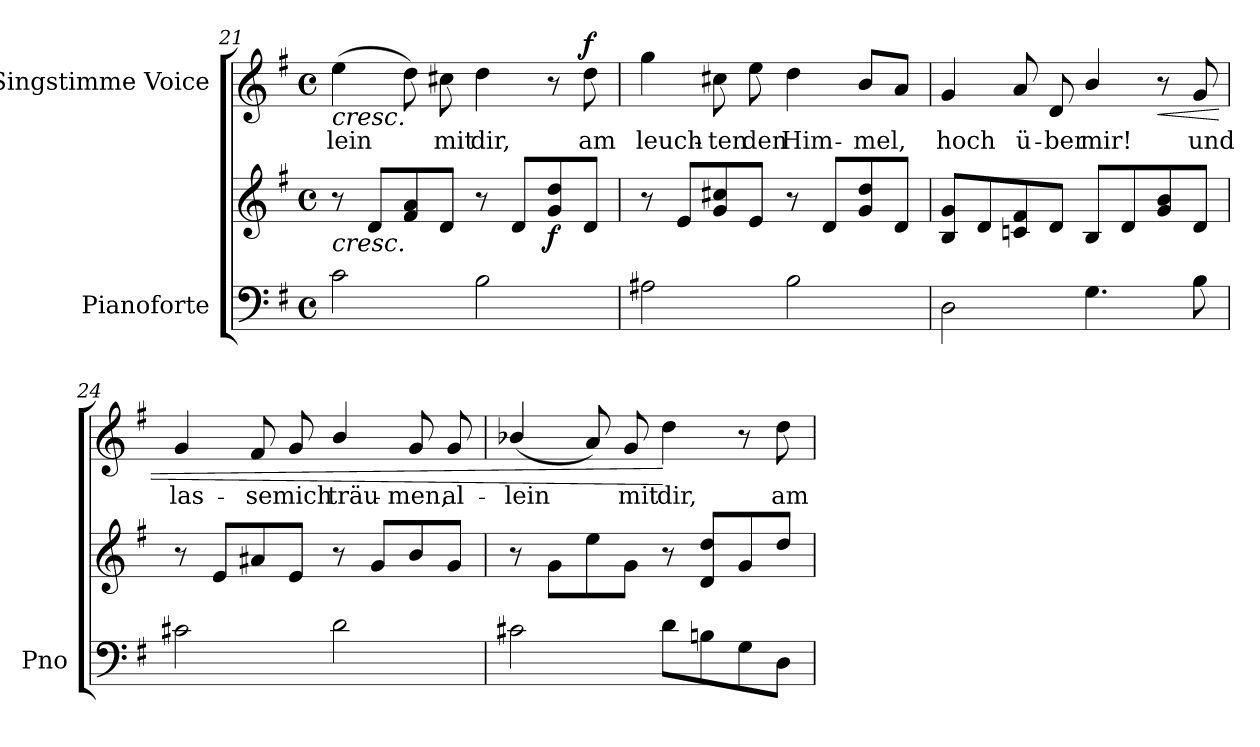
**kern	**kern	**dynam	**kern	**text	**dynam
*part2	*part2	*part2	*part1	*part1	*part1
*staff3	*staff2	*staff2/3	*staff1	*staff1	*staff1
*I"Pianoforte	*	*	*I"Singstimme Voice	*	*
*I'Pno	*	*	*	*	*
*clefF4	*clefG2	*	*clefG2	*	*
*k[f#]	*k[f#]	*	*k[f#]	*	*
*M4/4	*M4/4	*	*M4/4	*	*
*met(c)	*met(c)	*	*met(c)	*	*
=21	=21	=21	=21	=21	=21
!	!	!LO:HP:b	!	!	!LO:HP:b
2c\	8r	<	(4ee\	-lein	<
.	8d/L	.	.	.	.
.	8f#/ 8a/	.	8dd\)	.	.
.	8d/J	.	8cc#X\	mit	.
2B\	8r	.	4dd\	dir,	.
.	8d/L	.	.	.	.
!	!	!LO:DY:b	!	!	!
.	8g/ 8dd/	f	8r	.	.
!	!	!	!	!	!LO:DY:a
.	8d/J	.	8dd\	am	f
.	.	.	.	.	[
=22	=22	=22	=22	=22	=22
2A#X\	8r	.	4gg\	leuch-	.
.	8e/L	.	.	.	.
.	8g/ 8cc#X/	.	8cc#X\	-ten	.
.	8e/J	.	8ee\	den	.
2B\	8r	.	4dd\	Him-	.
.	8d/L	.	.	.	.
.	8g/ 8dd/	.	8b/L	-mel,	.
.	8d/J	.	8a/J	.	.
=23	=23	=23	=23	=23	=23
2D\	8B/ 8g/L	.	4g/	hoch	.
.	8d/	.	.	.	.
.	8cn/ 8f#/	.	8a/	ü-	.
.	8d/J	.	8d/	-ber	.
4.G\	8B/L	.	4b/	mir!	.
.	8d/	.	.	.	.
!	!	!	!	!	!LO:HP:b
.	8g/ 8b/	.	8r	.	<
8B\	8d/J	.	8g/	und	.
=24	=24	=24	=24	=24	=24
2c#X\	8r	.	4g/	las-	.
.	8e/L	.	.	.	.
.	8a#X/	.	8f#/	-se	.
.	8e/J	.	8g/	mich	.
2d\	8r	.	4b/	träu-	.
.	8g/L	.	.	.	.
.	8b/	.	8g/	-men,	.
.	8g/J	.	8g/	al-	.
=25	=25	=25	=25	=25	=25
2c#X\	8r	.	(4b-X/	-lein	.
.	8g\L	.	.	.	.
.	8ee\	.	8a/)	.	.
.	8g\J	.	8g/	mit	.
8d\L	8r	.	4dd\	dir,	[
8Bn\	8d/ 8dd/L	[	.	.	.
8G\	8g/	.	8r	.	.
8D\J	8dd/J	.	8dd\	am	.
=	=	=	=	=	=
*-	*-	*-	*-	*-	*-
